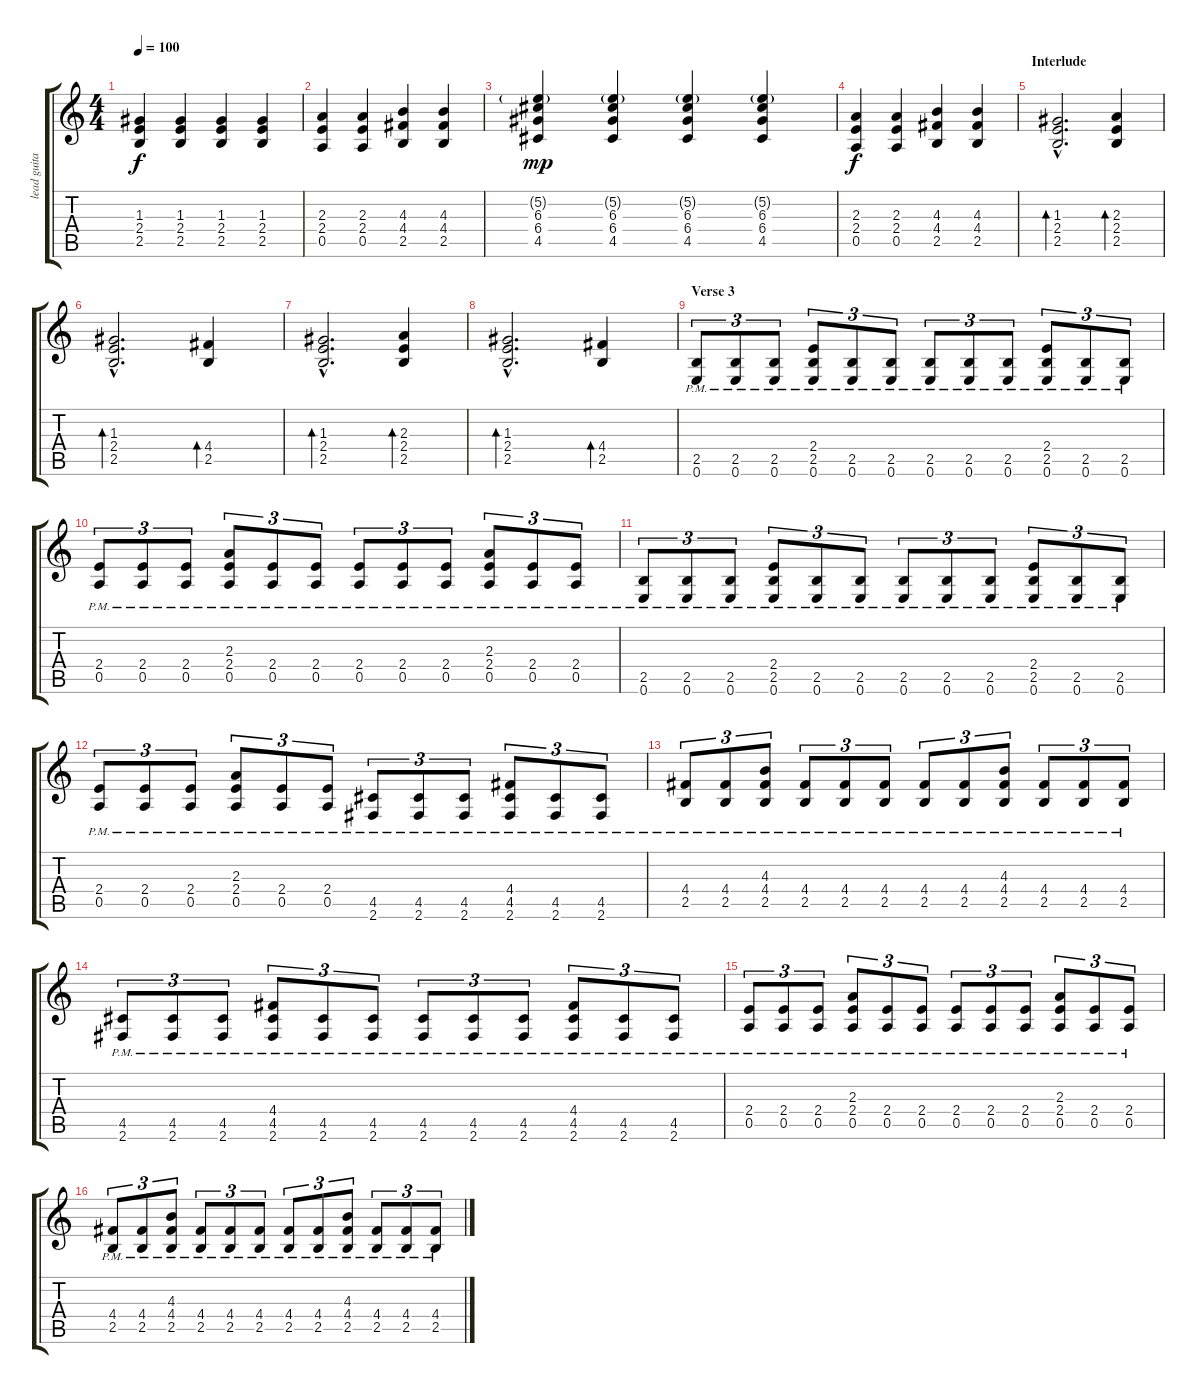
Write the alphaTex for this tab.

\track ("lead guitar - kuddel" "lead guita") {instrument distortionguitar}
\staff {score tabs}
\tuning (E4 B3 G3 D3 A2 E2) {hide}
\ts (4 4)
\tempo 100
\clef g2
\ks c
(1.3 2.4 2.5).4{dy f} (1.3 2.4 2.5).4 (1.3 2.4 2.5).4 (1.3 2.4 2.5).4 |
(2.3 2.4 0.5).4 (2.3 2.4 0.5).4 (4.3 4.4 2.5).4 (4.3 4.4 2.5).4 |
(5.2{g} 6.3 6.4 4.5).4{dy mp} (5.2{g} 6.3 6.4 4.5).4 (5.2{g} 6.3 6.4 4.5).4 (5.2{g} 6.3 6.4 4.5).4 |
(2.3 2.4 0.5).4{dy f} (2.3 2.4 0.5).4 (4.3 4.4 2.5).4 (4.3 4.4 2.5).4 |
\section ("" "Interlude")
(1.3{hac} 2.4{hac} 2.5{hac}).2{d bd 120 volume 14} (2.3 2.4 2.5).4{bd 120} |
(1.3{hac} 2.4{hac} 2.5{hac}).2{d bd 120} (4.4 2.5).4{bd 120} |
(1.3{hac} 2.4{hac} 2.5{hac}).2{d bd 120} (2.3 2.4 2.5).4{bd 120} |
(1.3{hac} 2.4{hac} 2.5{hac}).2{d bd 120} (4.4 2.5).4{bd 120} |
\section ("" "Verse 3")
(2.5{pm} 0.6{pm}).8{tu (3 2) volume 12} (2.5{pm} 0.6{pm}).8{tu (3 2)} (2.5{pm} 0.6{pm}).8{tu (3 2)} (2.4 2.5{pm} 0.6{pm}).8{tu (3 2)} (2.5{pm} 0.6{pm}).8{tu (3 2)} (2.5{pm} 0.6{pm}).8{tu (3 2)} (2.5{pm} 0.6{pm}).8{tu (3 2)} (2.5{pm} 0.6{pm}).8{tu (3 2)} (2.5{pm} 0.6{pm}).8{tu (3 2)} (2.4 2.5{pm} 0.6{pm}).8{tu (3 2)} (2.5{pm} 0.6{pm}).8{tu (3 2)} (2.5{pm} 0.6{pm}).8{tu (3 2)} |
(2.4{pm} 0.5{pm}).8{tu (3 2)} (2.4{pm} 0.5{pm}).8{tu (3 2)} (2.4{pm} 0.5{pm}).8{tu (3 2)} (2.3 2.4{pm} 0.5{pm}).8{tu (3 2)} (2.4{pm} 0.5{pm}).8{tu (3 2)} (2.4{pm} 0.5{pm}).8{tu (3 2)} (2.4{pm} 0.5{pm}).8{tu (3 2)} (2.4{pm} 0.5{pm}).8{tu (3 2)} (2.4{pm} 0.5{pm}).8{tu (3 2)} (2.3 2.4{pm} 0.5{pm}).8{tu (3 2)} (2.4{pm} 0.5{pm}).8{tu (3 2)} (2.4{pm} 0.5{pm}).8{tu (3 2)} |
(2.5{pm} 0.6{pm}).8{tu (3 2)} (2.5{pm} 0.6{pm}).8{tu (3 2)} (2.5{pm} 0.6{pm}).8{tu (3 2)} (2.4 2.5{pm} 0.6{pm}).8{tu (3 2)} (2.5{pm} 0.6{pm}).8{tu (3 2)} (2.5{pm} 0.6{pm}).8{tu (3 2)} (2.5{pm} 0.6{pm}).8{tu (3 2)} (2.5{pm} 0.6{pm}).8{tu (3 2)} (2.5{pm} 0.6{pm}).8{tu (3 2)} (2.4 2.5{pm} 0.6{pm}).8{tu (3 2)} (2.5{pm} 0.6{pm}).8{tu (3 2)} (2.5{pm} 0.6{pm}).8{tu (3 2)} |
(2.4{pm} 0.5{pm}).8{tu (3 2)} (2.4{pm} 0.5{pm}).8{tu (3 2)} (2.4{pm} 0.5{pm}).8{tu (3 2)} (2.3 2.4{pm} 0.5{pm}).8{tu (3 2)} (2.4{pm} 0.5{pm}).8{tu (3 2)} (2.4{pm} 0.5{pm}).8{tu (3 2)} (4.5{pm} 2.6).8{tu (3 2)} (4.5{pm} 2.6{pm}).8{tu (3 2)} (4.5{pm} 2.6).8{tu (3 2)} (4.4 4.5{pm} 2.6{pm}).8{tu (3 2)} (4.5{pm} 2.6).8{tu (3 2)} (4.5{pm} 2.6{pm}).8{tu (3 2)} |
(4.4{pm} 2.5{pm}).8{tu (3 2)} (4.4{pm} 2.5{pm}).8{tu (3 2)} (4.3 4.4{pm} 2.5{pm}).8{tu (3 2)} (4.4{pm} 2.5{pm}).8{tu (3 2)} (4.4{pm} 2.5{pm}).8{tu (3 2)} (4.4{pm} 2.5{pm}).8{tu (3 2)} (4.4{pm} 2.5{pm}).8{tu (3 2)} (4.4{pm} 2.5{pm}).8{tu (3 2)} (4.3 4.4{pm} 2.5{pm}).8{tu (3 2)} (4.4{pm} 2.5{pm}).8{tu (3 2)} (4.4{pm} 2.5{pm}).8{tu (3 2)} (4.4{pm} 2.5{pm}).8{tu (3 2)} |
(4.5{pm} 2.6{pm}).8{tu (3 2)} (4.5{pm} 2.6{pm}).8{tu (3 2)} (4.5{pm} 2.6{pm}).8{tu (3 2)} (4.4 4.5{pm} 2.6{pm}).8{tu (3 2)} (4.5{pm} 2.6{pm}).8{tu (3 2)} (4.5{pm} 2.6{pm}).8{tu (3 2)} (4.5{pm} 2.6{pm}).8{tu (3 2)} (4.5{pm} 2.6{pm}).8{tu (3 2)} (4.5{pm} 2.6{pm}).8{tu (3 2)} (4.4 4.5{pm} 2.6{pm}).8{tu (3 2)} (4.5{pm} 2.6{pm}).8{tu (3 2)} (4.5{pm} 2.6{pm}).8{tu (3 2)} |
(2.4{pm} 0.5{pm}).8{tu (3 2)} (2.4{pm} 0.5{pm}).8{tu (3 2)} (2.4{pm} 0.5{pm}).8{tu (3 2)} (2.3 2.4{pm} 0.5{pm}).8{tu (3 2)} (2.4{pm} 0.5{pm}).8{tu (3 2)} (2.4{pm} 0.5{pm}).8{tu (3 2)} (2.4{pm} 0.5{pm}).8{tu (3 2)} (2.4{pm} 0.5{pm}).8{tu (3 2)} (2.4{pm} 0.5{pm}).8{tu (3 2)} (2.3 2.4{pm} 0.5{pm}).8{tu (3 2)} (2.4{pm} 0.5{pm}).8{tu (3 2)} (2.4{pm} 0.5{pm}).8{tu (3 2)} |
(4.4{pm} 2.5{pm}).8{tu (3 2)} (4.4{pm} 2.5{pm}).8{tu (3 2)} (4.3 4.4{pm} 2.5{pm}).8{tu (3 2)} (4.4{pm} 2.5{pm}).8{tu (3 2)} (4.4{pm} 2.5{pm}).8{tu (3 2)} (4.4{pm} 2.5{pm}).8{tu (3 2)} (4.4{pm} 2.5{pm}).8{tu (3 2)} (4.4{pm} 2.5{pm}).8{tu (3 2)} (4.3 4.4{pm} 2.5{pm}).8{tu (3 2)} (4.4{pm} 2.5{pm}).8{tu (3 2)} (4.4{pm} 2.5{pm}).8{tu (3 2)} (4.4{pm} 2.5{pm}).8{tu (3 2)}
